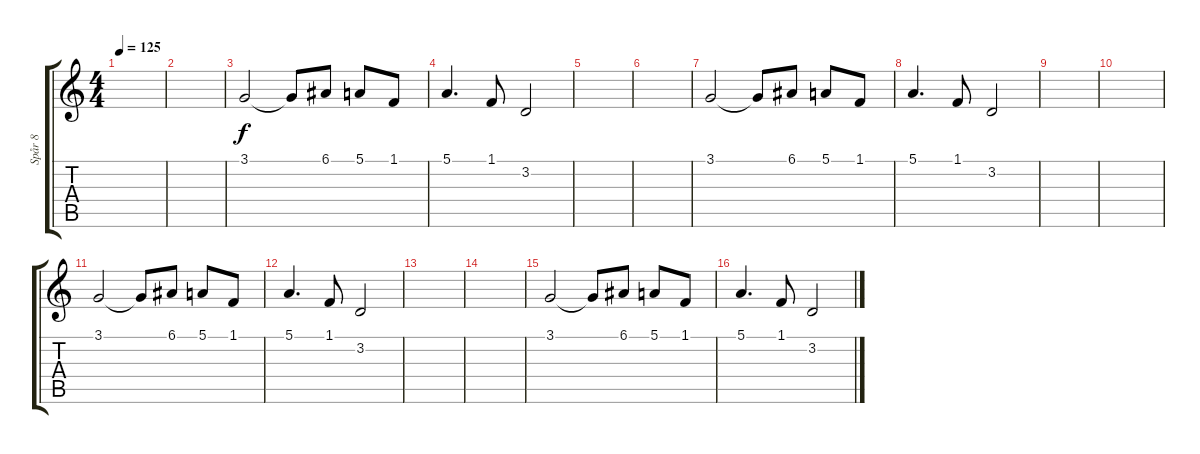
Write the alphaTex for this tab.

\track ("Spår 8" "Spår 8") {instrument lead6voice}
\staff {score tabs}
\tuning (E4 B3 G3 D3 A2 E2) {hide}
\ts (4 4)
\tempo 125
\clef g2
\ks c
|
|
3.1.2 3.1{t}.8 6.1.8 5.1.8 1.1.8 |
5.1.4{d} 1.1.8 3.2.2 |
|
|
3.1.2 3.1{t}.8 6.1.8 5.1.8 1.1.8 |
5.1.4{d} 1.1.8 3.2.2 |
|
|
3.1.2 3.1{t}.8 6.1.8 5.1.8 1.1.8 |
5.1.4{d} 1.1.8 3.2.2 |
|
|
3.1.2 3.1{t}.8 6.1.8 5.1.8 1.1.8 |
5.1.4{d} 1.1.8 3.2.2
